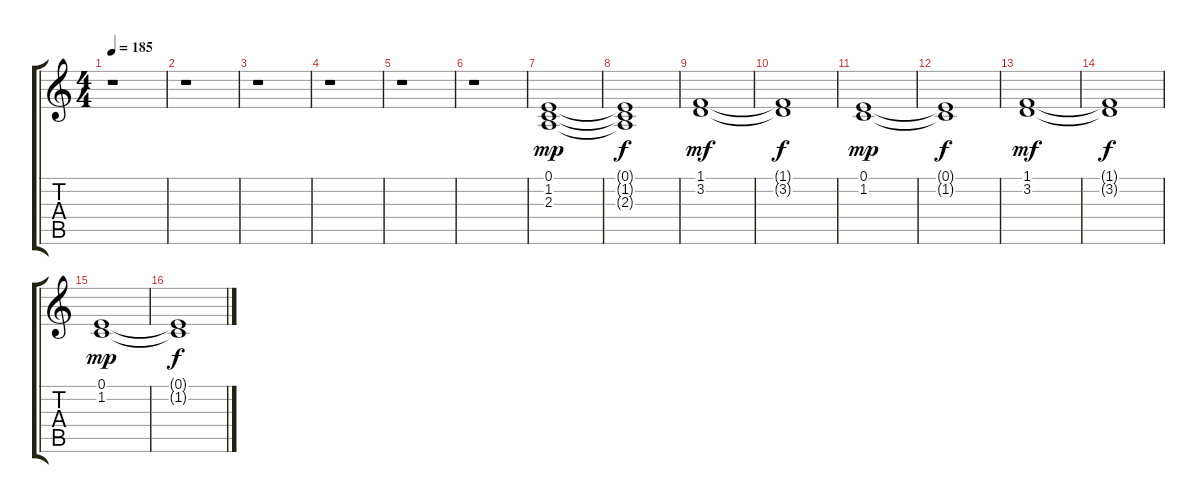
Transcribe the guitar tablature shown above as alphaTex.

\track "" {instrument synthstrings1}
\staff {score tabs}
\tuning (E4 B3 G3 D3 A2 E2) {hide}
\ts (4 4)
\tempo 185
\clef g2
\ks c
r.1{dy f} |
r.1 |
r.1 |
r.1 |
r.1 |
r.1 |
(0.1 1.2 2.3).1{dy mp} |
(0.1{t} 1.2{t} 2.3{t}).1{dy f} |
(1.1 3.2).1{dy mf} |
(1.1{t} 3.2{t}).1{dy f} |
(0.1 1.2).1{dy mp} |
(0.1{t} 1.2{t}).1{dy f} |
(1.1 3.2).1{dy mf} |
(1.1{t} 3.2{t}).1{dy f} |
(0.1 1.2).1{dy mp} |
(0.1{t} 1.2{t}).1{dy f}
